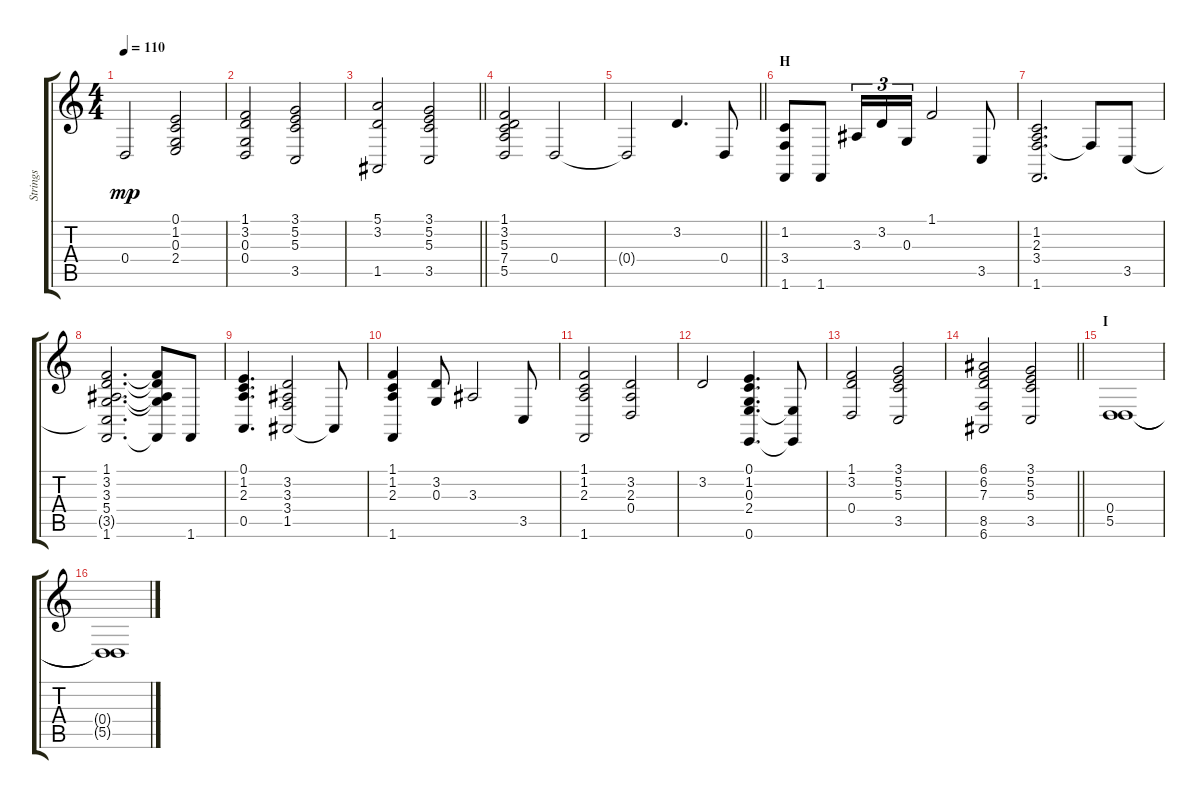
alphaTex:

\track ("Strings" "Strings") {instrument synthstrings1}
\staff {score tabs}
\tuning (E4 B3 G3 D3 A2 E2) {hide}
\ts (4 4)
\tempo 110
\clef g2
\ks c
0.4.2{dy mp} (0.1 1.2 0.3 2.4).2 |
(1.1 3.2 0.3 0.4).2 (3.1 5.2 5.3 3.5).2 |
\barLineRight lightlight
(5.1 3.2 1.5).2 (3.1 5.2 5.3 3.5).2 |
(1.1 3.2 5.3 7.4 5.5).2 0.4.2 |
\barLineRight lightlight
0.4{t}.2 3.2.4{d} 0.4.8 |
\section ("" "H")
(1.2 3.4 1.6).8 1.6.8 3.3.16{tu (3 2)} 3.2.16{tu (3 2)} 0.3.16{tu (3 2)} 1.1.2 3.5.8 |
(1.2 2.3 3.4 1.6).2{d} 3.4{t}.8 3.5.8 |
(1.1 3.2 3.3 5.4 3.5{t} 1.6).2{d} (1.1{t} 3.2{t} 3.3{t} 5.4{t} 1.6{t}).8 1.6.8 |
(0.1 1.2 2.3 0.5).4{d} (3.2 3.3 3.4 1.5).2 1.5{t}.8 |
(1.1 1.2 2.3 1.6).4 (3.2 0.3).8 3.3.2 3.5.8 |
(1.1 1.2 2.3 1.6).2 (3.2 2.3 0.4).2 |
3.2.2 (0.1 1.2 0.3 2.4 0.6).4{d} (2.4{t} 0.6{t}).8 |
(1.1 3.2 0.4).2 (3.1 5.2 5.3 3.5).2 |
\barLineRight lightlight
(6.1 6.2 7.3 8.5 6.6).2 (3.1 5.2 5.3 3.5).2 |
\section ("" "I")
(0.4 5.5).1 |
(0.4{t} 5.5{t}).1
